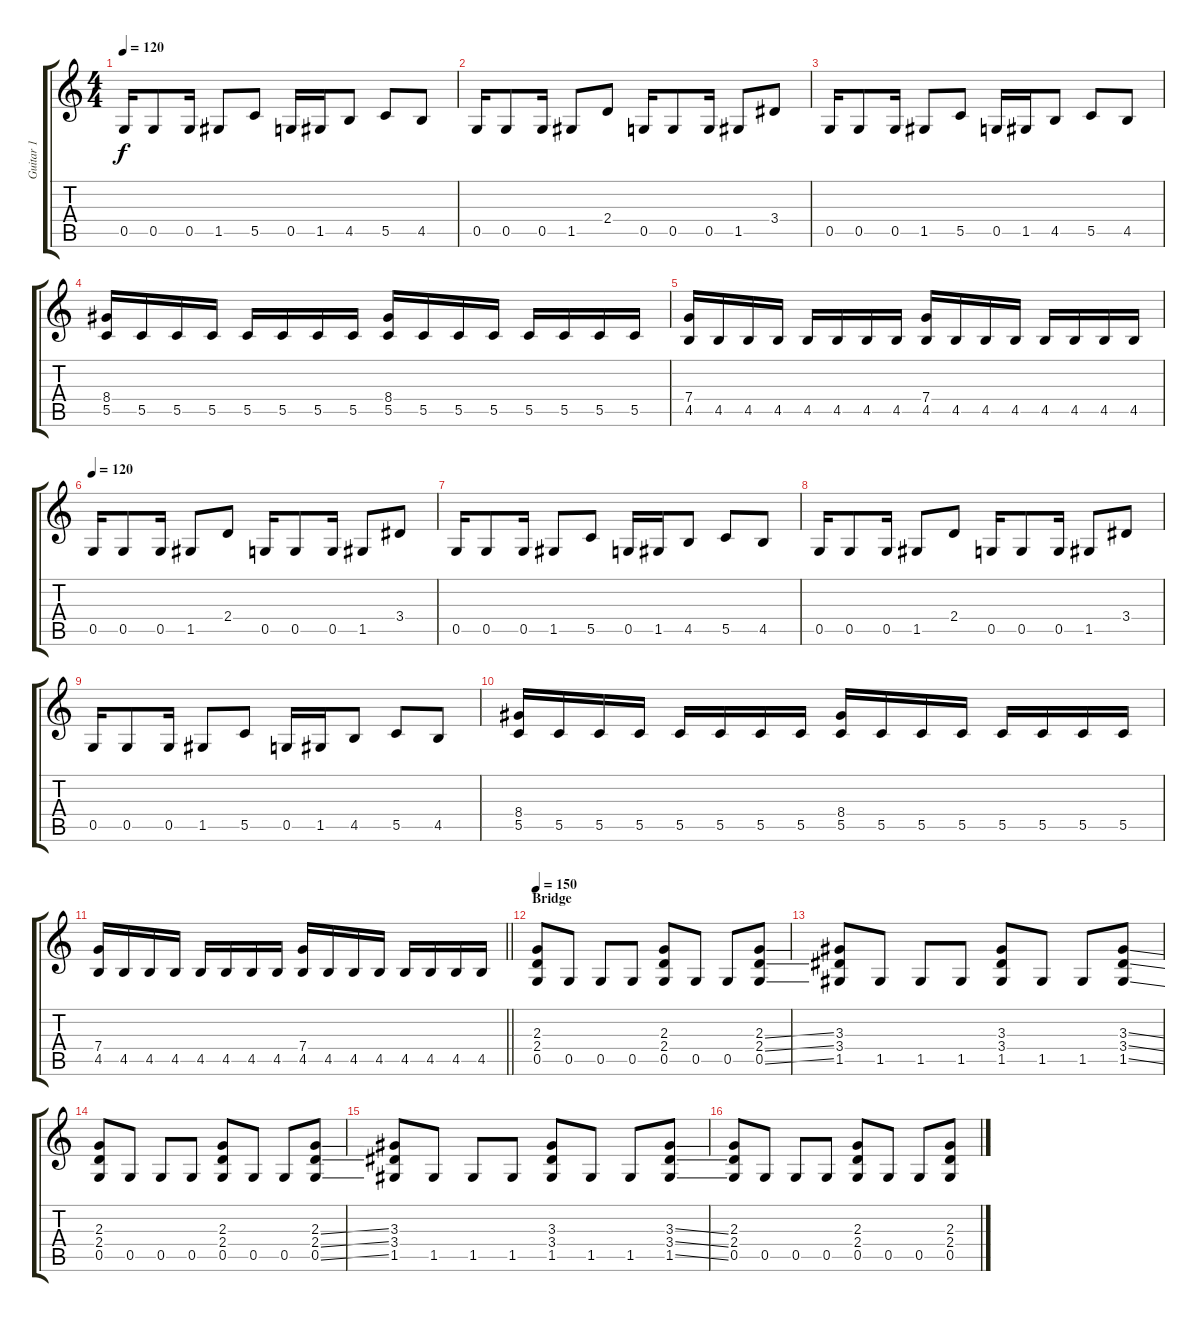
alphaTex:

\track ("Guitar 1" "Guitar 1") {instrument distortionguitar}
\staff {score tabs}
\tuning (D4 A3 F3 C3 G2 D2) {hide}
\ts (4 4)
\tempo 120
\clef g2
\ks c
0.5.16{dy f} 0.5.8 0.5.16 1.5.8 5.5.8 0.5.16 1.5.16 4.5.8 5.5.8 4.5.8 |
0.5.16 0.5.8 0.5.16 1.5.8 2.4.8 0.5.16 0.5.8 0.5.16 1.5.8 3.4.8 |
0.5.16 0.5.8 0.5.16 1.5.8 5.5.8 0.5.16 1.5.16 4.5.8 5.5.8 4.5.8 |
(8.4 5.5).16 5.5.16 5.5.16 5.5.16 5.5.16 5.5.16 5.5.16 5.5.16 (8.4 5.5).16 5.5.16 5.5.16 5.5.16 5.5.16 5.5.16 5.5.16 5.5.16 |
(7.4 4.5).16 4.5.16 4.5.16 4.5.16 4.5.16 4.5.16 4.5.16 4.5.16 (7.4 4.5).16 4.5.16 4.5.16 4.5.16 4.5.16 4.5.16 4.5.16 4.5.16 |
\tempo 120
0.5.16 0.5.8 0.5.16 1.5.8 2.4.8 0.5.16 0.5.8 0.5.16 1.5.8 3.4.8 |
0.5.16 0.5.8 0.5.16 1.5.8 5.5.8 0.5.16 1.5.16 4.5.8 5.5.8 4.5.8 |
0.5.16 0.5.8 0.5.16 1.5.8 2.4.8 0.5.16 0.5.8 0.5.16 1.5.8 3.4.8 |
0.5.16 0.5.8 0.5.16 1.5.8 5.5.8 0.5.16 1.5.16 4.5.8 5.5.8 4.5.8 |
(8.4 5.5).16 5.5.16 5.5.16 5.5.16 5.5.16 5.5.16 5.5.16 5.5.16 (8.4 5.5).16 5.5.16 5.5.16 5.5.16 5.5.16 5.5.16 5.5.16 5.5.16 |
\barLineRight lightlight
(7.4 4.5).16 4.5.16 4.5.16 4.5.16 4.5.16 4.5.16 4.5.16 4.5.16 (7.4 4.5).16 4.5.16 4.5.16 4.5.16 4.5.16 4.5.16 4.5.16 4.5.16 |
\section ("" "Bridge")
\tempo 150
(2.3 2.4 0.5).8 0.5.8 0.5.8 0.5.8 (2.3 2.4 0.5).8 0.5.8 0.5.8 (2.3{ss} 2.4{ss} 0.5{ss}).8 |
(3.3 3.4 1.5).8 1.5.8 1.5.8 1.5.8 (3.3 3.4 1.5).8 1.5.8 1.5.8 (3.3{ss} 3.4{ss} 1.5{ss}).8 |
(2.3 2.4 0.5).8 0.5.8 0.5.8 0.5.8 (2.3 2.4 0.5).8 0.5.8 0.5.8 (2.3{ss} 2.4{ss} 0.5{ss}).8 |
(3.3 3.4 1.5).8 1.5.8 1.5.8 1.5.8 (3.3 3.4 1.5).8 1.5.8 1.5.8 (3.3{ss} 3.4{ss} 1.5{ss}).8 |
(2.3 2.4 0.5).8 0.5.8 0.5.8 0.5.8 (2.3 2.4 0.5).8 0.5.8 0.5.8 (2.3{ss} 2.4{ss} 0.5{ss}).8
